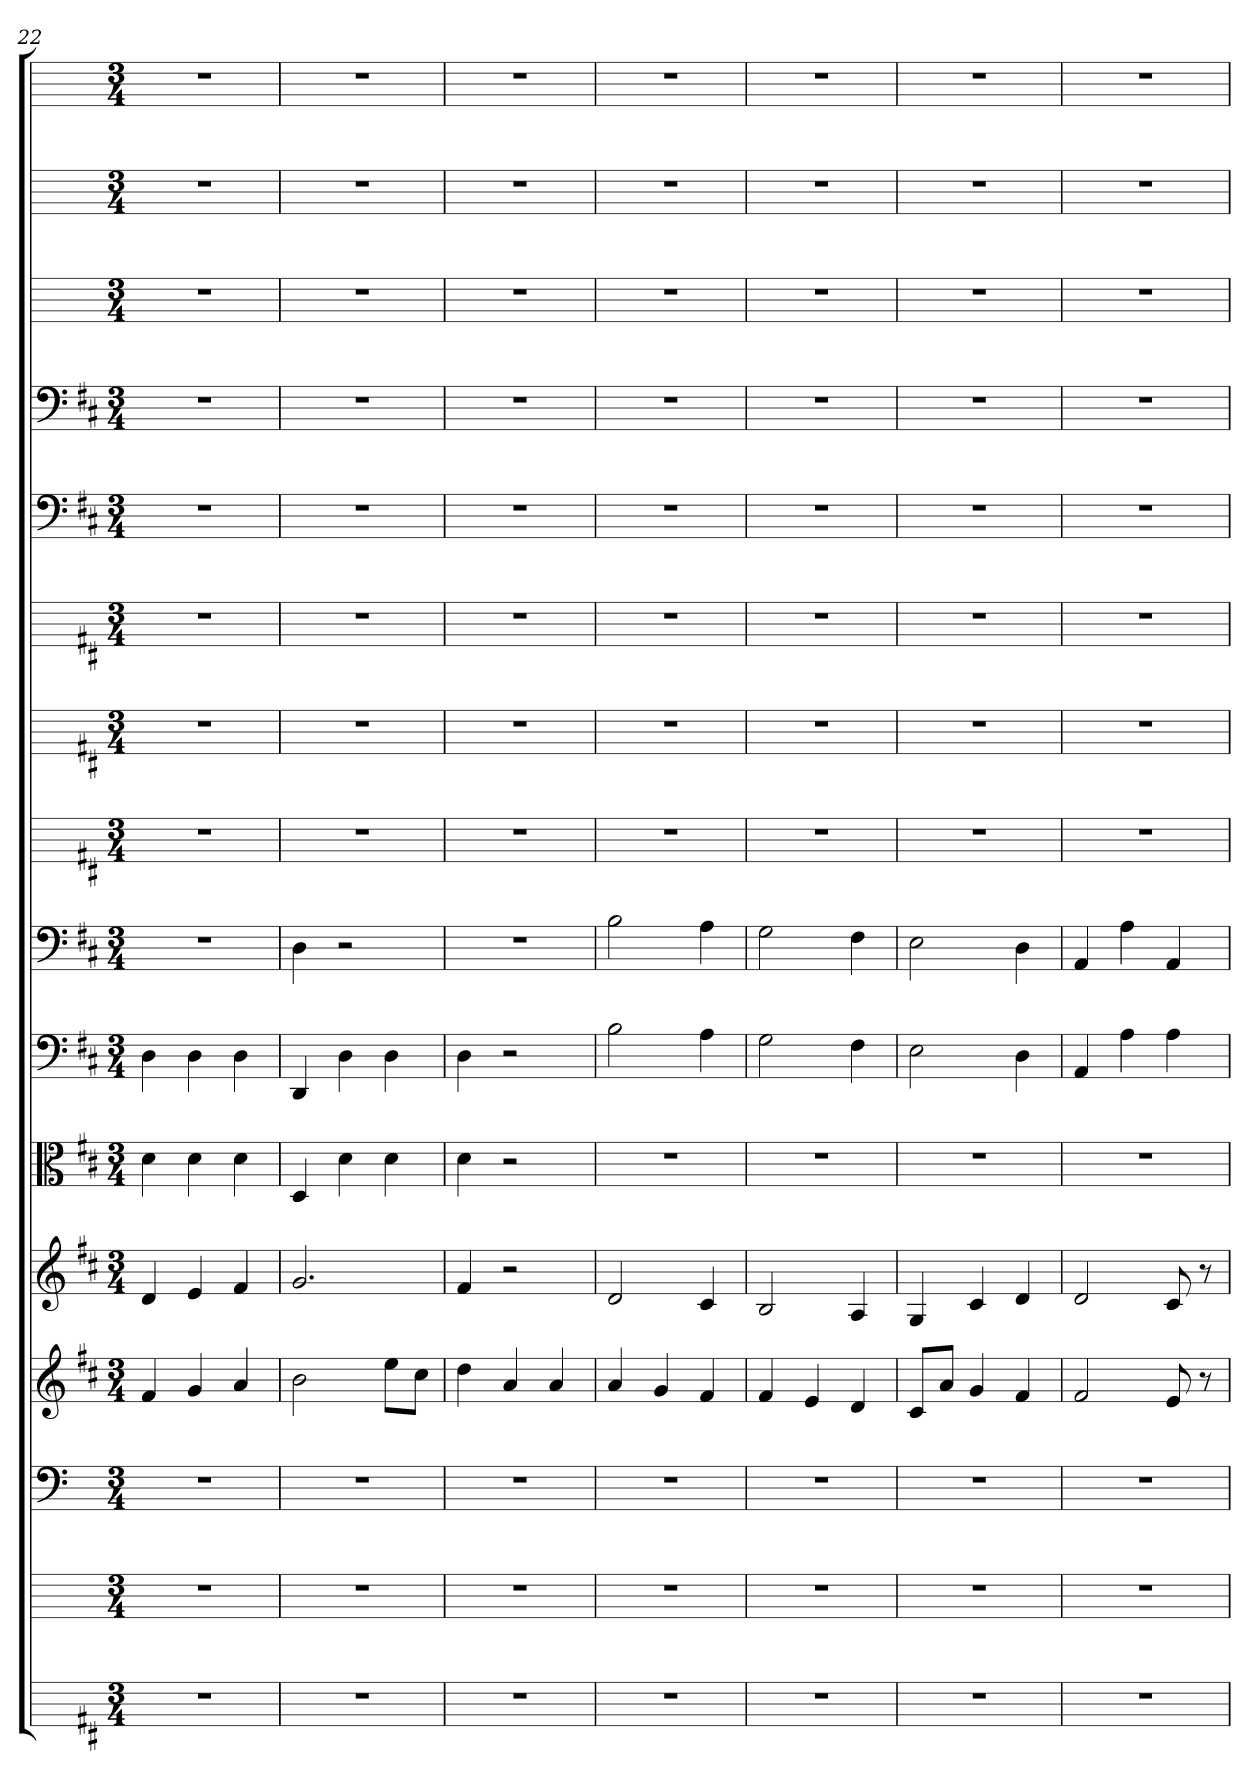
**kern	**kern	**kern	**kern	**kern	**kern	**kern	**kern	**kern	**kern	**kern	**kern	**kern	**kern	**kern	**kern
*part16	*part15	*part14	*part13	*part12	*part11	*part10	*part9	*part8	*part7	*part6	*part5	*part4	*part3	*part2	*part1
*staff16	*staff15	*staff14	*staff13	*staff12	*staff11	*staff10	*staff9	*staff8	*staff7	*staff6	*staff5	*staff4	*staff3	*staff2	*staff1
*	*	*clefF4	*	*	*clefC3	*clefF4	*clefF4	*	*	*	*clefF4	*clefF4	*	*	*
*k[f#c#]	*k[]	*k[]	*k[f#c#]	*k[f#c#]	*k[f#c#]	*k[f#c#]	*k[f#c#]	*k[f#c#]	*k[f#c#]	*k[f#c#]	*k[f#c#]	*k[f#c#]	*k[]	*k[]	*k[]
*M3/4	*M3/4	*M3/4	*M3/4	*M3/4	*M3/4	*M3/4	*M3/4	*M3/4	*M3/4	*M3/4	*M3/4	*M3/4	*M3/4	*M3/4	*M3/4
=22	=22	=22	=22	=22	=22	=22	=22	=22	=22	=22	=22	=22	=22	=22	=22
2.r	2.r	2.r	4f#	4d	4d	4D	2.r	2.r	2.r	2.r	2.r	2.r	2.r	2.r	2.r
.	.	.	4g	4e	4d	4D	.	.	.	.	.	.	.	.	.
.	.	.	4a	4f#	4d	4D	.	.	.	.	.	.	.	.	.
=23	=23	=23	=23	=23	=23	=23	=23	=23	=23	=23	=23	=23	=23	=23	=23
2.r	2.r	2.r	2b	2.g	4D	4DD	4D	2.r	2.r	2.r	2.r	2.r	2.r	2.r	2.r
.	.	.	.	.	4d	4D	2r	.	.	.	.	.	.	.	.
.	.	.	8eeL	.	4d	4D	.	.	.	.	.	.	.	.	.
.	.	.	8cc#J	.	.	.	.	.	.	.	.	.	.	.	.
=24	=24	=24	=24	=24	=24	=24	=24	=24	=24	=24	=24	=24	=24	=24	=24
2.r	2.r	2.r	4dd	4f#	4d	4D	2.r	2.r	2.r	2.r	2.r	2.r	2.r	2.r	2.r
.	.	.	4a	2r	2r	2r	.	.	.	.	.	.	.	.	.
.	.	.	4a	.	.	.	.	.	.	.	.	.	.	.	.
=25	=25	=25	=25	=25	=25	=25	=25	=25	=25	=25	=25	=25	=25	=25	=25
2.r	2.r	2.r	4a	2d	2.r	2B	2B	2.r	2.r	2.r	2.r	2.r	2.r	2.r	2.r
.	.	.	4g	.	.	.	.	.	.	.	.	.	.	.	.
.	.	.	4f#	4c#	.	4A	4A	.	.	.	.	.	.	.	.
=26	=26	=26	=26	=26	=26	=26	=26	=26	=26	=26	=26	=26	=26	=26	=26
2.r	2.r	2.r	4f#	2B	2.r	2G	2G	2.r	2.r	2.r	2.r	2.r	2.r	2.r	2.r
.	.	.	4e	.	.	.	.	.	.	.	.	.	.	.	.
.	.	.	4d	4A	.	4F#	4F#	.	.	.	.	.	.	.	.
=27	=27	=27	=27	=27	=27	=27	=27	=27	=27	=27	=27	=27	=27	=27	=27
2.r	2.r	2.r	8c#L	4G	2.r	2E	2E	2.r	2.r	2.r	2.r	2.r	2.r	2.r	2.r
.	.	.	8aJ	.	.	.	.	.	.	.	.	.	.	.	.
.	.	.	4g	4c#	.	.	.	.	.	.	.	.	.	.	.
.	.	.	4f#	4d	.	4D	4D	.	.	.	.	.	.	.	.
=28	=28	=28	=28	=28	=28	=28	=28	=28	=28	=28	=28	=28	=28	=28	=28
2.r	2.r	2.r	2f#	2d	2.r	4AA	4AA	2.r	2.r	2.r	2.r	2.r	2.r	2.r	2.r
.	.	.	.	.	.	4A	4A	.	.	.	.	.	.	.	.
.	.	.	8e	8c#	.	4A	4AA	.	.	.	.	.	.	.	.
.	.	.	8r	8r	.	.	.	.	.	.	.	.	.	.	.
=	=	=	=	=	=	=	=	=	=	=	=	=	=	=	=
*-	*-	*-	*-	*-	*-	*-	*-	*-	*-	*-	*-	*-	*-	*-	*-
